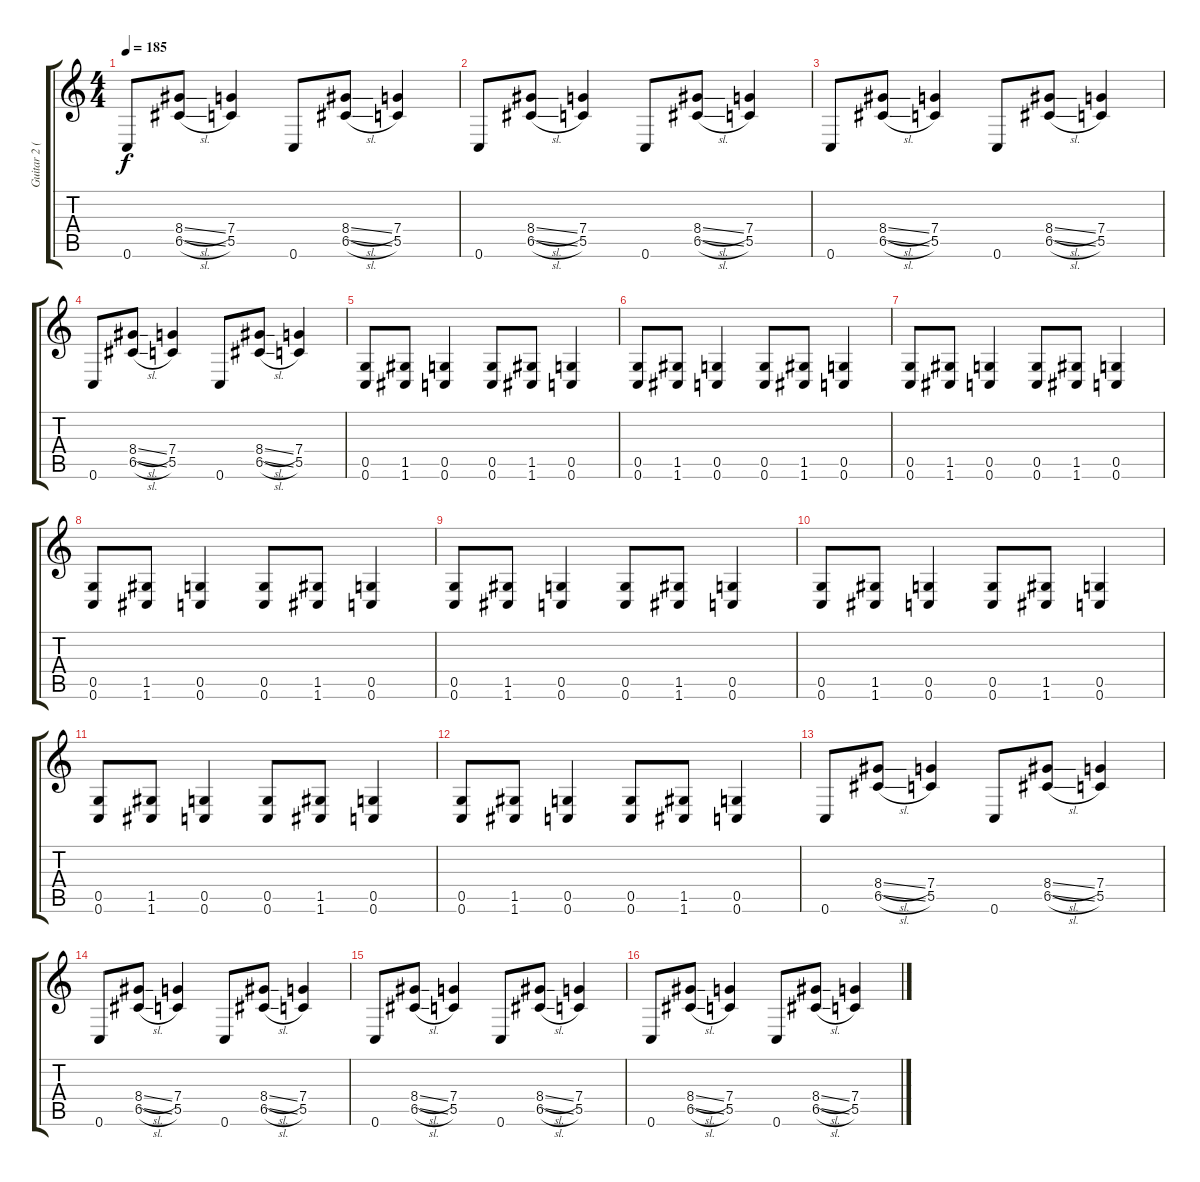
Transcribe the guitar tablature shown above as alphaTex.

\track ("Guitar 2 (and solos)" "Guitar 2 (") {instrument overdrivenguitar}
\staff {score tabs}
\tuning (D4 A3 F3 C3 G2 C2) {hide}
\ts (4 4)
\tempo 185
\clef g2
\ks c
0.6.8{dy f} (8.4{sl} 6.5{sl}).8 (7.4 5.5).4 0.6.8 (8.4{sl} 6.5{sl}).8 (7.4 5.5).4 |
0.6.8 (8.4{sl} 6.5{sl}).8 (7.4 5.5).4 0.6.8 (8.4{sl} 6.5{sl}).8 (7.4 5.5).4 |
0.6.8 (8.4{sl} 6.5{sl}).8 (7.4 5.5).4 0.6.8 (8.4{sl} 6.5{sl}).8 (7.4 5.5).4 |
0.6.8 (8.4{sl} 6.5{sl}).8 (7.4 5.5).4 0.6.8 (8.4{sl} 6.5{sl}).8 (7.4 5.5).4 |
(0.5 0.6).8 (1.5 1.6).8 (0.5 0.6).4 (0.5 0.6).8 (1.5 1.6).8 (0.5 0.6).4 |
(0.5 0.6).8 (1.5 1.6).8 (0.5 0.6).4 (0.5 0.6).8 (1.5 1.6).8 (0.5 0.6).4 |
(0.5 0.6).8 (1.5 1.6).8 (0.5 0.6).4 (0.5 0.6).8 (1.5 1.6).8 (0.5 0.6).4 |
(0.5 0.6).8 (1.5 1.6).8 (0.5 0.6).4 (0.5 0.6).8 (1.5 1.6).8 (0.5 0.6).4 |
(0.5 0.6).8 (1.5 1.6).8 (0.5 0.6).4 (0.5 0.6).8 (1.5 1.6).8 (0.5 0.6).4 |
(0.5 0.6).8 (1.5 1.6).8 (0.5 0.6).4 (0.5 0.6).8 (1.5 1.6).8 (0.5 0.6).4 |
(0.5 0.6).8 (1.5 1.6).8 (0.5 0.6).4 (0.5 0.6).8 (1.5 1.6).8 (0.5 0.6).4 |
(0.5 0.6).8 (1.5 1.6).8 (0.5 0.6).4 (0.5 0.6).8 (1.5 1.6).8 (0.5 0.6).4 |
0.6.8 (8.4{sl} 6.5{sl}).8 (7.4 5.5).4 0.6.8 (8.4{sl} 6.5{sl}).8 (7.4 5.5).4 |
0.6.8 (8.4{sl} 6.5{sl}).8 (7.4 5.5).4 0.6.8 (8.4{sl} 6.5{sl}).8 (7.4 5.5).4 |
0.6.8 (8.4{sl} 6.5{sl}).8 (7.4 5.5).4 0.6.8 (8.4{sl} 6.5{sl}).8 (7.4 5.5).4 |
0.6.8 (8.4{sl} 6.5{sl}).8 (7.4 5.5).4 0.6.8 (8.4{sl} 6.5{sl}).8 (7.4 5.5).4
